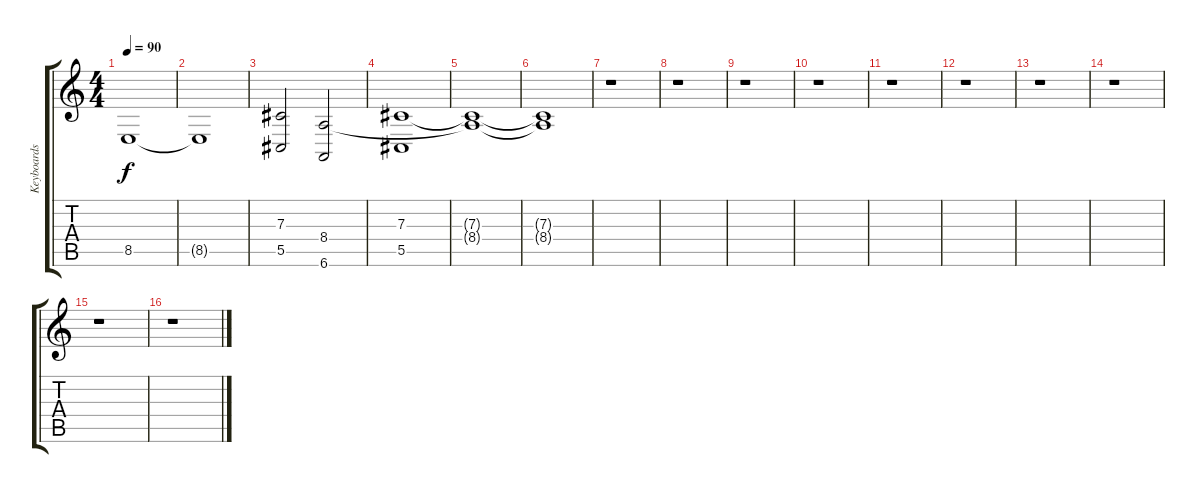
\track ("Keyboards" "Keyboards") {instrument pad4choir}
\staff {score tabs}
\tuning (Eb4 Bb3 Gb3 Db3 Ab2 Eb2) {hide}
\ts (4 4)
\tempo 90
\clef g2
\ks c
8.5.1{dy f} |
8.5{t}.1 |
(7.3 5.5).2 (8.4 6.6).2 |
(7.3 5.5).1 |
(7.3{t} 8.4{t}).1 |
(7.3{t} 8.4{t}).1 |
r.1 |
r.1 |
r.1 |
r.1 |
r.1 |
r.1 |
r.1 |
r.1 |
r.1 |
r.1
